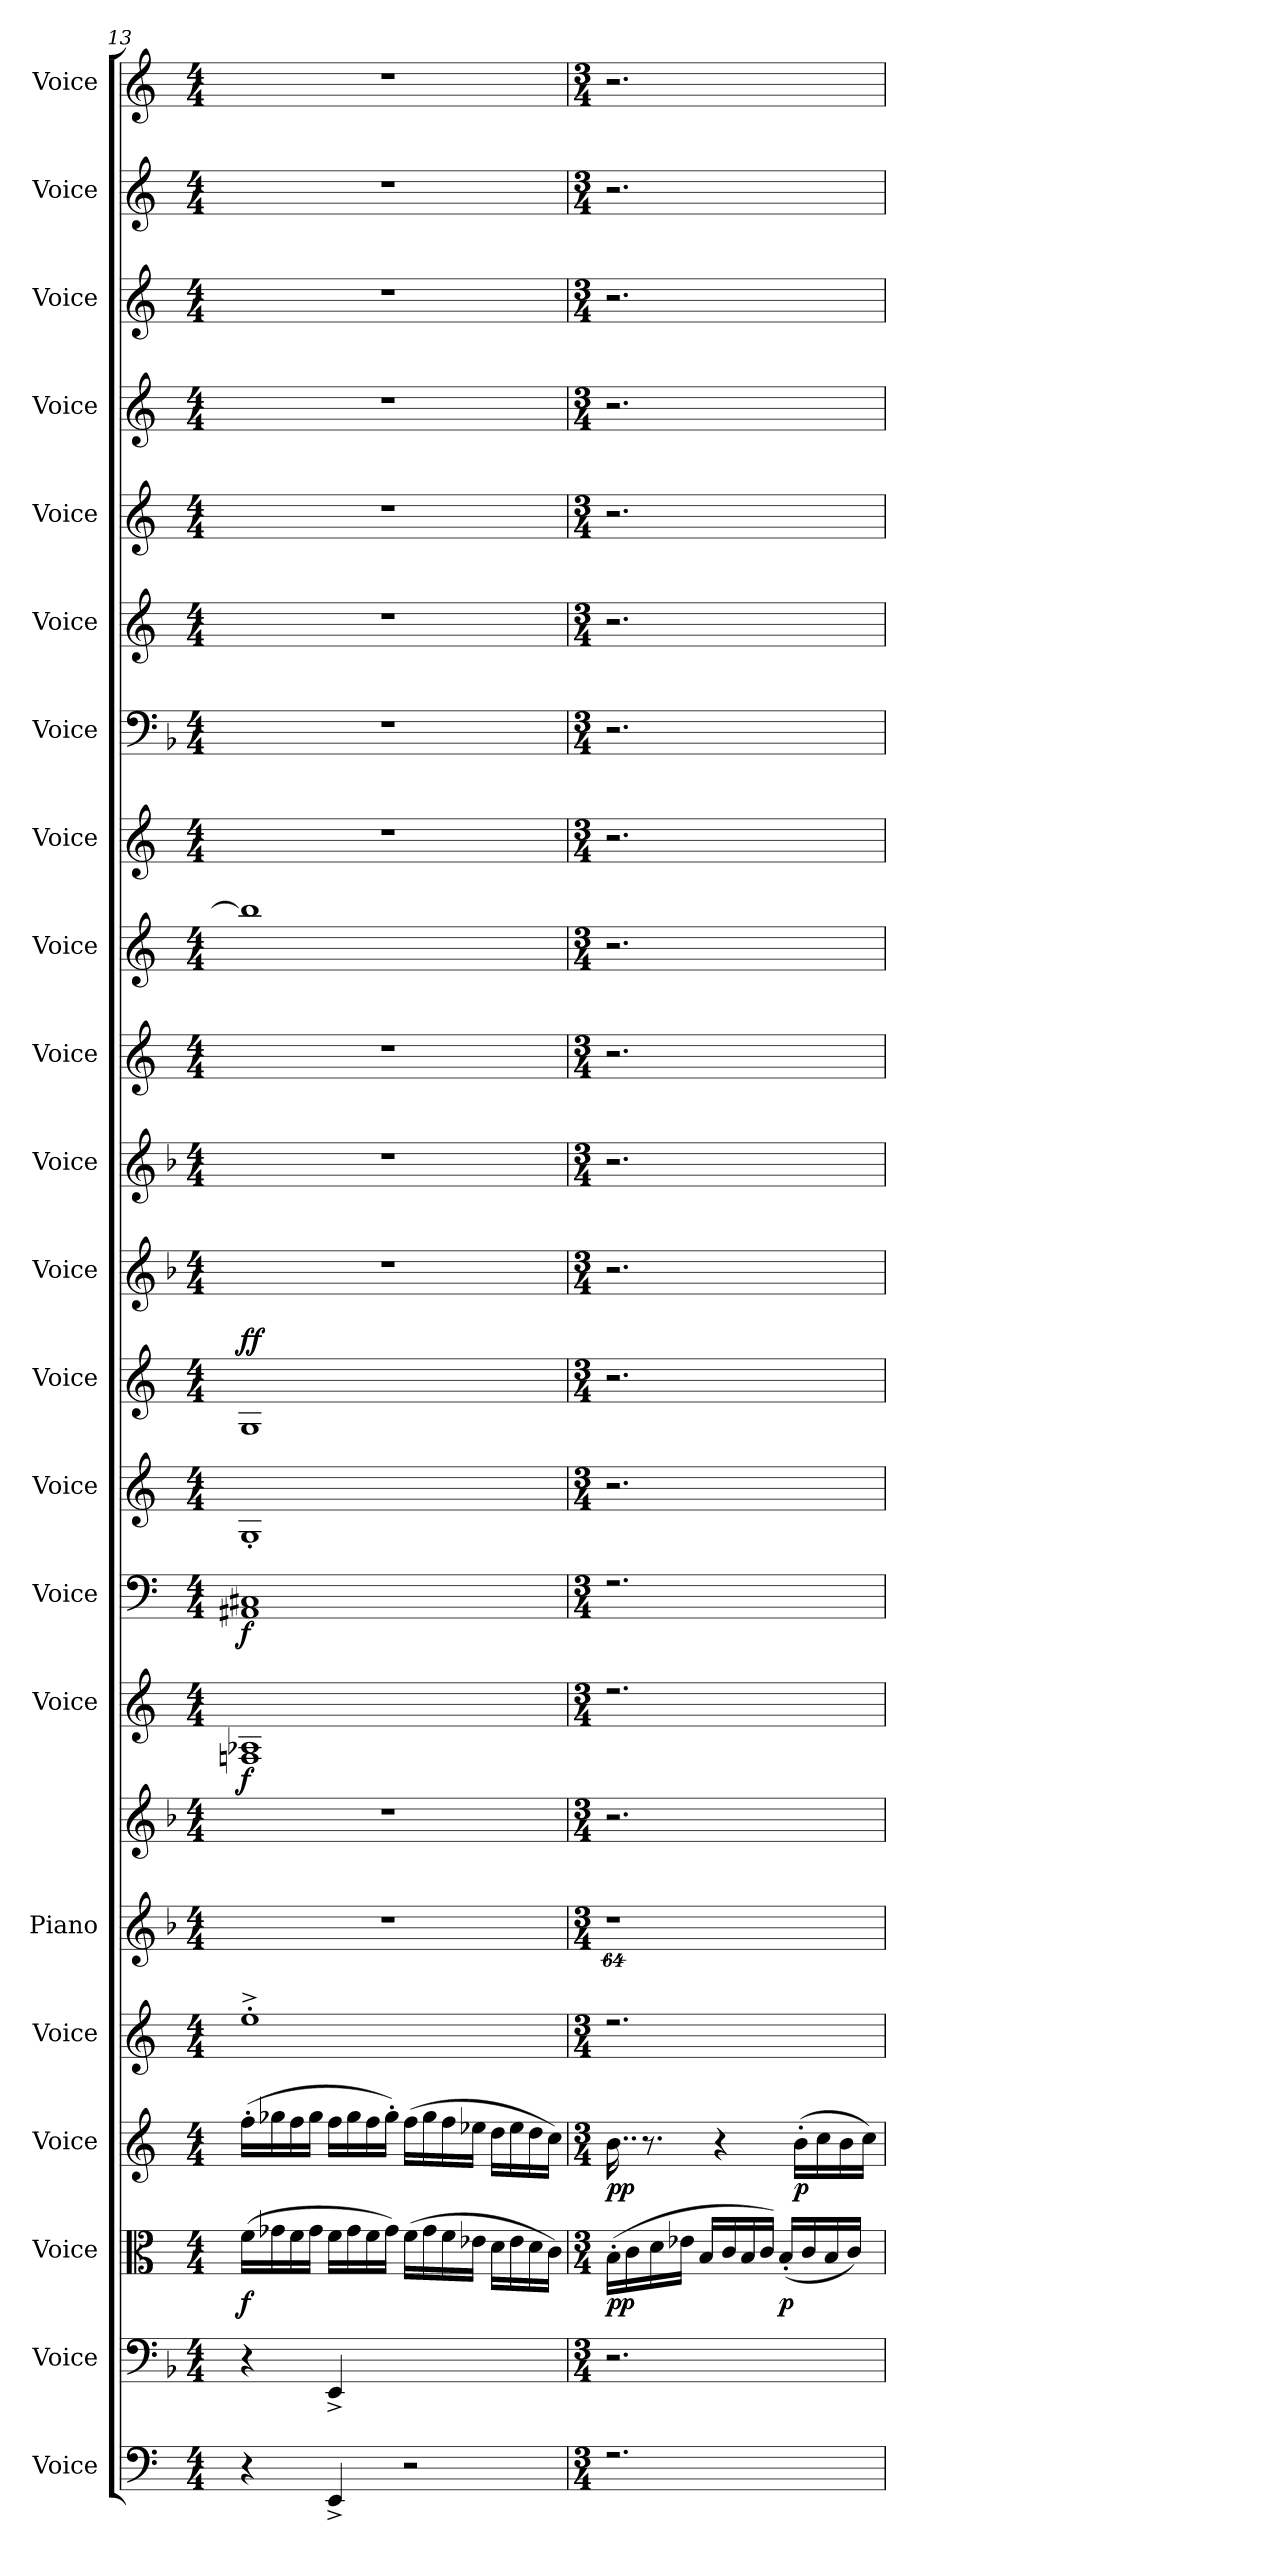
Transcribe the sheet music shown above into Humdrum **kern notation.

**kern	**kern	**kern	**dynam	**kern	**dynam	**kern	**kern	**kern	**kern	**dynam	**kern	**dynam	**kern	**kern	**dynam	**kern	**kern	**kern	**kern	**kern	**kern	**kern	**kern	**kern	**kern	**kern	**kern
*part22	*part21	*part20	*part20	*part19	*part19	*part18	*part17	*part17	*part16	*part16	*part15	*part15	*part14	*part13	*part13	*part12	*part11	*part10	*part9	*part8	*part7	*part6	*part5	*part4	*part3	*part2	*part1
*staff23	*staff22	*staff21	*staff21	*staff20	*staff20	*staff19	*staff18	*staff17	*staff16	*staff16	*staff15	*staff15	*staff14	*staff13	*staff13	*staff12	*staff11	*staff10	*staff9	*staff8	*staff7	*staff6	*staff5	*staff4	*staff3	*staff2	*staff1
*I"Voice	*I"Voice	*I"Voice	*	*I"Voice	*	*I"Voice	*I"Piano	*	*I"Voice	*	*I"Voice	*	*I"Voice	*I"Voice	*	*I"Voice	*I"Voice	*I"Voice	*I"Voice	*I"Voice	*I"Voice	*I"Voice	*I"Voice	*I"Voice	*I"Voice	*I"Voice	*I"Voice
*I'Voice	*I'Voice	*I'Voice	*	*I'Voice	*	*I'Voice	*I'Piano	*	*I'Voice	*	*I'Voice	*	*I'Voice	*I'Voice	*	*I'Voice	*I'Voice	*I'Voice	*I'Voice	*I'Voice	*I'Voice	*I'Voice	*I'Voice	*I'Voice	*I'Voice	*I'Voice	*I'Voice
*clefF4	*clefF4	*clefC3	*	*clefG2	*	*clefG2	*clefG2	*clefG2	*clefG2	*	*clefF4	*	*clefG2	*clefG2	*	*clefG2	*clefG2	*clefG2	*clefG2	*clefG2	*clefF4	*clefG2	*clefG2	*clefG2	*clefG2	*clefG2	*clefG2
*	*k[b-]	*	*	*	*	*	*k[b-]	*k[b-]	*	*	*	*	*	*	*	*k[b-]	*k[b-]	*	*	*	*k[b-]	*	*	*	*	*	*
*M4/4	*M4/4	*M4/4	*	*M4/4	*	*M4/4	*M4/4	*M4/4	*M4/4	*	*M4/4	*	*M4/4	*M4/4	*	*M4/4	*M4/4	*M4/4	*M4/4	*M4/4	*M4/4	*M4/4	*M4/4	*M4/4	*M4/4	*M4/4	*M4/4
=13	=13	=13	=13	=13	=13	=13	=13	=13	=13	=13	=13	=13	=13	=13	=13	=13	=13	=13	=13	=13	=13	=13	=13	=13	=13	=13	=13
*	*	*	*	*	*	*	*	*	*^	*	*^	*	*	*	*	*	*	*	*	*	*	*	*	*	*	*	*
!	!	!	!LO:DY:b	!	!	!	!	!	!	!	!LO:DY:b	!	!	!LO:DY:b	!	!	!LO:DY:a	!	!	!	!	!	!	!	!	!	!	!	!
!	!	!	!	!	!	!	!	!	!	!	!	!	!	!	!	!	!LO:DY:n=1:b	!	!	!	!	!	!	!	!	!	!	!	!
4r	4r	(>16f\LL	f	(>16ff'<\LL	.	1ee^>'>	1r	1r	1A-X	1Fn	f	1C#X	1AA#X	f	1G'<	1G	f f	1r	1r	1r	1bb]	1r	1r	1r	1r	1r	1r	1r	1r
.	.	16g-X\	.	16gg-X\	.	.	.	.	.	.	.	.	.	.	.	.	.	.	.	.	.	.	.	.	.	.	.	.	.
.	.	16f\	.	16ff\	.	.	.	.	.	.	.	.	.	.	.	.	.	.	.	.	.	.	.	.	.	.	.	.	.
.	.	16g-\JJ	.	16gg-\JJ	.	.	.	.	.	.	.	.	.	.	.	.	.	.	.	.	.	.	.	.	.	.	.	.	.
4EE^</	4EE^</	16f\LL	.	16ff\LL	.	.	.	.	.	.	.	.	.	.	.	.	.	.	.	.	.	.	.	.	.	.	.	.	.
.	.	16g-\	.	16gg-\	.	.	.	.	.	.	.	.	.	.	.	.	.	.	.	.	.	.	.	.	.	.	.	.	.
.	.	16f\	.	16ff\	.	.	.	.	.	.	.	.	.	.	.	.	.	.	.	.	.	.	.	.	.	.	.	.	.
.	.	16g-\JJ)	.	16gg-'<\JJ)	.	.	.	.	.	.	.	.	.	.	.	.	.	.	.	.	.	.	.	.	.	.	.	.	.
2r	2ryy	(>16f\LL	.	(>16ff\LL	.	.	.	.	.	.	.	.	.	.	.	.	.	.	.	.	.	.	.	.	.	.	.	.	.
.	.	16g-\	.	16gg-\	.	.	.	.	.	.	.	.	.	.	.	.	.	.	.	.	.	.	.	.	.	.	.	.	.
.	.	16f\	.	16ff\	.	.	.	.	.	.	.	.	.	.	.	.	.	.	.	.	.	.	.	.	.	.	.	.	.
.	.	16e-X\JJ	.	16ee-X\JJ	.	.	.	.	.	.	.	.	.	.	.	.	.	.	.	.	.	.	.	.	.	.	.	.	.
.	.	16d\LL	.	16dd\LL	.	.	.	.	.	.	.	.	.	.	.	.	.	.	.	.	.	.	.	.	.	.	.	.	.
.	.	16e-\	.	16ee-\	.	.	.	.	.	.	.	.	.	.	.	.	.	.	.	.	.	.	.	.	.	.	.	.	.
.	.	16d\	.	16dd\	.	.	.	.	.	.	.	.	.	.	.	.	.	.	.	.	.	.	.	.	.	.	.	.	.
.	.	16c\JJ)	.	16cc\JJ)	.	.	.	.	.	.	.	.	.	.	.	.	.	.	.	.	.	.	.	.	.	.	.	.	.
*	*	*	*	*	*	*	*	*	*v	*v	*	*	*	*	*	*	*	*	*	*	*	*	*	*	*	*	*	*	*
*	*	*	*	*	*	*	*	*	*	*	*v	*v	*	*	*	*	*	*	*	*	*	*	*	*	*	*	*	*
=14	=14	=14	=14	=14	=14	=14	=14	=14	=14	=14	=14	=14	=14	=14	=14	=14	=14	=14	=14	=14	=14	=14	=14	=14	=14	=14	=14
*M3/4	*M3/4	*M3/4	*	*M3/4	*	*M3/4	*M3/4	*M3/4	*M3/4	*	*M3/4	*	*M3/4	*M3/4	*	*M3/4	*M3/4	*M3/4	*M3/4	*M3/4	*M3/4	*M3/4	*M3/4	*M3/4	*M3/4	*M3/4	*M3/4
!	!	!	!LO:DY:b	!	!LO:DY:b	!	!	!	!	!	!	!	!	!	!	!	!	!	!	!	!	!	!	!	!	!	!
2.rF	2.r	(>16B'<\LL	pp	16..b\	pp	2.rdd	64%51r	2.r	2.rdd	.	2.rF	.	2.r	2.r	.	2.r	2.r	2.r	2.r	2.r	2.r	2.r	2.r	2.r	2.r	2.r	2.r
.	.	16c\	.	.	.	.	.	.	.	.	.	.	.	.	.	.	.	.	.	.	.	.	.	.	.	.	.
.	.	.	.	8.ra	.	.	.	.	.	.	.	.	.	.	.	.	.	.	.	.	.	.	.	.	.	.	.
.	.	16d\	.	.	.	.	.	.	.	.	.	.	.	.	.	.	.	.	.	.	.	.	.	.	.	.	.
.	.	16e-X\JJ	.	.	.	.	.	.	.	.	.	.	.	.	.	.	.	.	.	.	.	.	.	.	.	.	.
.	.	16B/LL	.	.	.	.	.	.	.	.	.	.	.	.	.	.	.	.	.	.	.	.	.	.	.	.	.
.	.	.	.	4r	.	.	.	.	.	.	.	.	.	.	.	.	.	.	.	.	.	.	.	.	.	.	.
.	.	16c/	.	.	.	.	.	.	.	.	.	.	.	.	.	.	.	.	.	.	.	.	.	.	.	.	.
.	.	16B/	.	.	.	.	.	.	.	.	.	.	.	.	.	.	.	.	.	.	.	.	.	.	.	.	.
.	.	16c/JJ)	.	.	.	.	.	.	.	.	.	.	.	.	.	.	.	.	.	.	.	.	.	.	.	.	.
!	!	!	!LO:DY:b	!	!	!	!	!	!	!	!	!	!	!	!	!	!	!	!	!	!	!	!	!	!	!	!
.	.	(<16B'>/LL	p	.	.	.	.	.	.	.	.	.	.	.	.	.	.	.	.	.	.	.	.	.	.	.	.
!	!	!	!	!	!LO:DY:b	!	!	!	!	!	!	!	!	!	!	!	!	!	!	!	!	!	!	!	!	!	!
.	.	.	.	(>16b'>\LL	p	.	.	.	.	.	.	.	.	.	.	.	.	.	.	.	.	.	.	.	.	.	.
.	.	16c/	.	.	.	.	.	.	.	.	.	.	.	.	.	.	.	.	.	.	.	.	.	.	.	.	.
.	.	.	.	16cc\	.	.	.	.	.	.	.	.	.	.	.	.	.	.	.	.	.	.	.	.	.	.	.
.	.	16B/	.	.	.	.	.	.	.	.	.	.	.	.	.	.	.	.	.	.	.	.	.	.	.	.	.
.	.	.	.	16b\	.	.	.	.	.	.	.	.	.	.	.	.	.	.	.	.	.	.	.	.	.	.	.
.	.	16c/JJ)	.	.	.	.	.	.	.	.	.	.	.	.	.	.	.	.	.	.	.	.	.	.	.	.	.
.	.	.	.	16cc\JJ)	.	.	.	.	.	.	.	.	.	.	.	.	.	.	.	.	.	.	.	.	.	.	.
32.ryy	32.ryy	32.ryy	.	.	.	32.ryy	.	32.ryy	32.ryy	.	32.ryy	.	32.ryy	32.ryy	.	32.ryy	32.ryy	32.ryy	32.ryy	32.ryy	32.ryy	32.ryy	32.ryy	32.ryy	32.ryy	32.ryy	32.ryy
=	=	=	=	=	=	=	=	=	=	=	=	=	=	=	=	=	=	=	=	=	=	=	=	=	=	=	=
*-	*-	*-	*-	*-	*-	*-	*-	*-	*-	*-	*-	*-	*-	*-	*-	*-	*-	*-	*-	*-	*-	*-	*-	*-	*-	*-	*-
